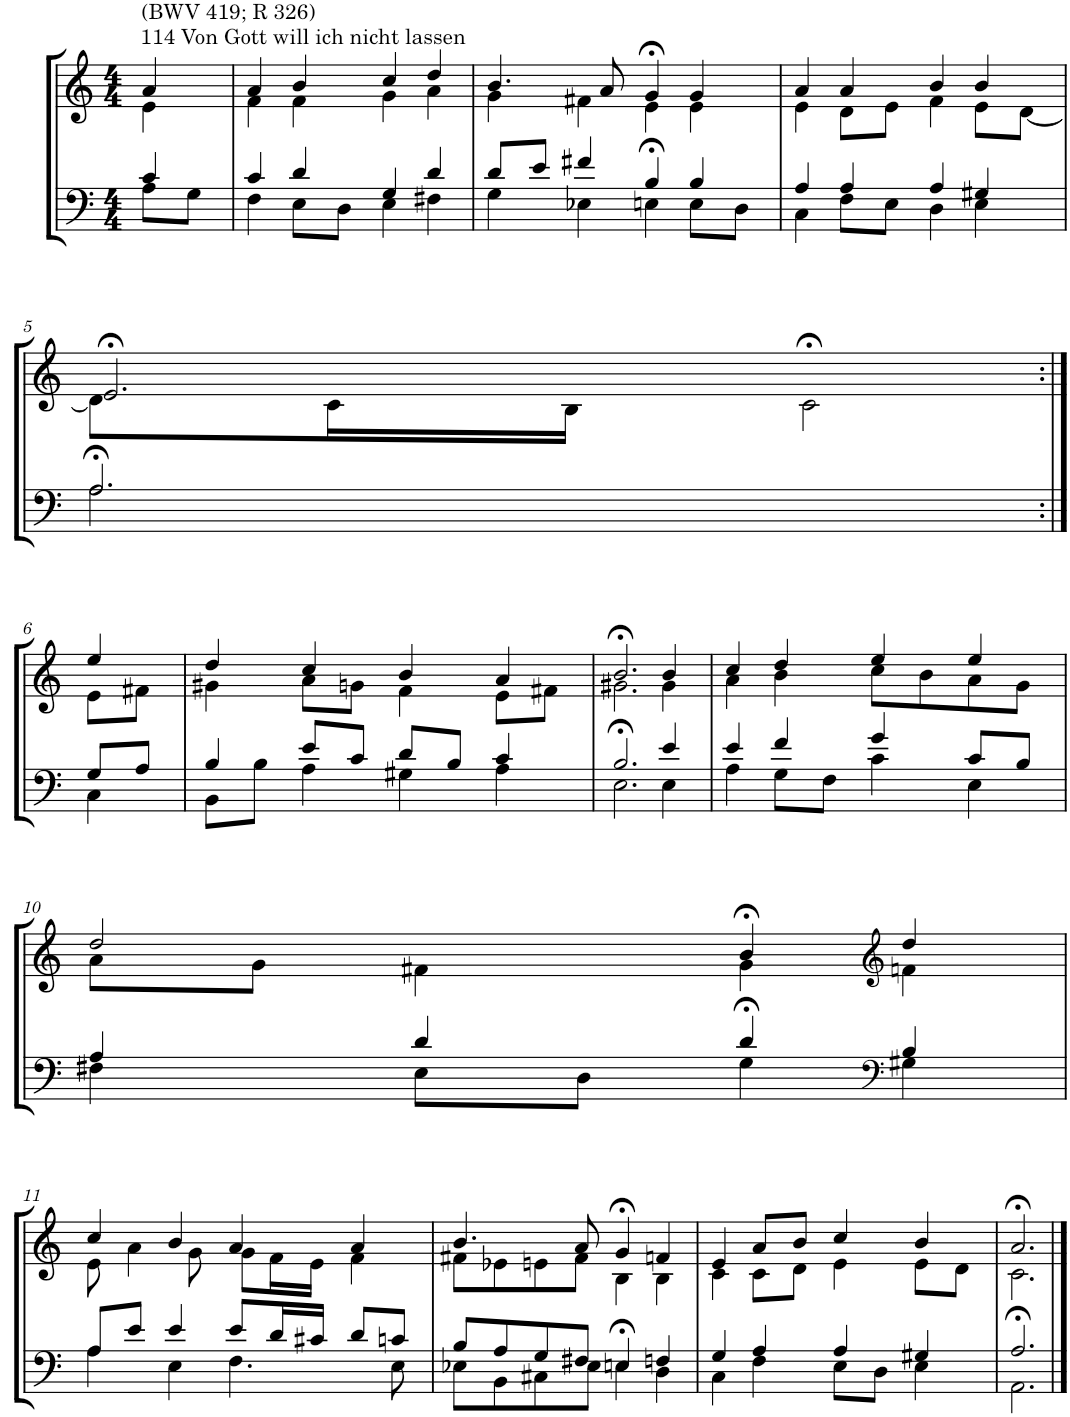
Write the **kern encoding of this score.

**kern	**kern
*part2	*part1
*staff2	*staff1
*I"Tenor/Baß	*I"Sopran/Alt
*clefF4	*clefG2
*k[]	*k[]
*M4/4	*M4/4
=1	=1
*^	*^
!	!	!LO:TX:a:t=114 Von Gott will ich nicht lassen	!
!	!	!LO:TX:a:t=(BWV 419; R 326)	!
4c/	8A\L	4a/	4e\
.	8G\J	.	.
=2	=2	=2	=2
4c/	4F\	4a/	4f\
4d/	8E\L	4b/	4f\
.	8D\J	.	.
4G/	4E\	4cc/	4g\
4d/	4F#X\	4dd/	4a\
=3	=3	=3	=3
8d/L	4G\	4.b/	4g\
8e/J	.	.	.
4f#X/	4E-X\	.	4f#X\
.	.	8a/	.
4B/	4En>\	4g>/	4e\
4B/	8E\L	4g/	4e\
.	8D\J	.	.
=4	=4	=4	=4
4A/	4C\	4a/	4e\
4A/	8F\L	4a/	8d\L
.	8E\J	.	8e\J
4A/	4D\	4b/	4f\
4G#X/	4E\	4b/	8e\L
.	.	.	[8d\J
!!LO:LB:g=z	!!
=5	=5	=5	=5
2.A/	2.A>\	2.e>/	8d\L]
.	.	.	16c\L
.	.	.	16B\JJ
.	.	.	2c>\
!!LO:LB:g=z	!!
=6:|!	=6:|!	=6:|!	=6:|!
8G/L	4C\	4ee/	8e\L
8A/J	.	.	8f#X\J
=7	=7	=7	=7
4B/	8BB\L	4dd/	4g#X\
.	8B\J	.	.
8e/L	4A\	4cc/	8a\L
8c/J	.	.	8gn\J
8d/L	4G#X\	4b/	4f\
8B/J	.	.	.
4c/	4A\	4a/	8e\L
.	.	.	8f#X\J
=8	=8	=8	=8
2.B/	2.E>\	2.b>/	2.g#X\
4e/	4E\	4b/	4g#\
=9	=9	=9	=9
4e/	4A\	4cc/	4a\
4f/	8G\L	4dd/	4b\
.	8F\J	.	.
4g/	4c\	4ee/	8cc\L
.	.	.	8b\
8c/L	4E\	4ee/	8a\
8B/J	.	.	8g\J
!!LO:LB:g=z	!!
=10	=10	=10	=10
4A/	4F#X\	2dd/	8a\L
.	.	.	8g\J
4d/	8E\L	.	4f#X\
.	8D\J	.	.
4d/	4G>\	4b>/	4g\
*clefF4	*	*clefG2	*
4B/	4G#X\	4dd/	4fn\
!!LO:LB:g=z	!!
=11	=11	=11	=11
8A/L	4A\	4cc/	8e\
8e/J	.	.	4a\
4e/	4E\	4b/	.
.	.	.	8g\
8e/L	4.F\	4a/	8g\L
16d/L	.	.	16f\L
16c#X/JJ	.	.	16e\JJ
8d/L	.	4a/	4f\
8cn/J	8E\	.	.
=12	=12	=12	=12
8B/L	8E-X\L	4.b/	8f#X\L
8A/	8BB\	.	8e-X\
8G/	8C#X\	.	8en\
8F#X/J	8E-\J	8a/	8f#\J
4En/	4E>\	4g>/	4B\
4Fn/	4D\	4fn/	4B\
=13	=13	=13	=13
4G/	4C\	4e/	4c\
4A/	4F\	8a/L	8c\L
.	.	8b/J	8d\J
4A/	8E\L	4cc/	4e\
.	8D\J	.	.
4G#X/	4E\	4b/	8e\L
.	.	.	8d\J
=14	=14	=14	=14
2.A/	2.AA>\	2.a>/	2.c\
*v	*v	*	*
*	*v	*v
==	==
*-	*-
